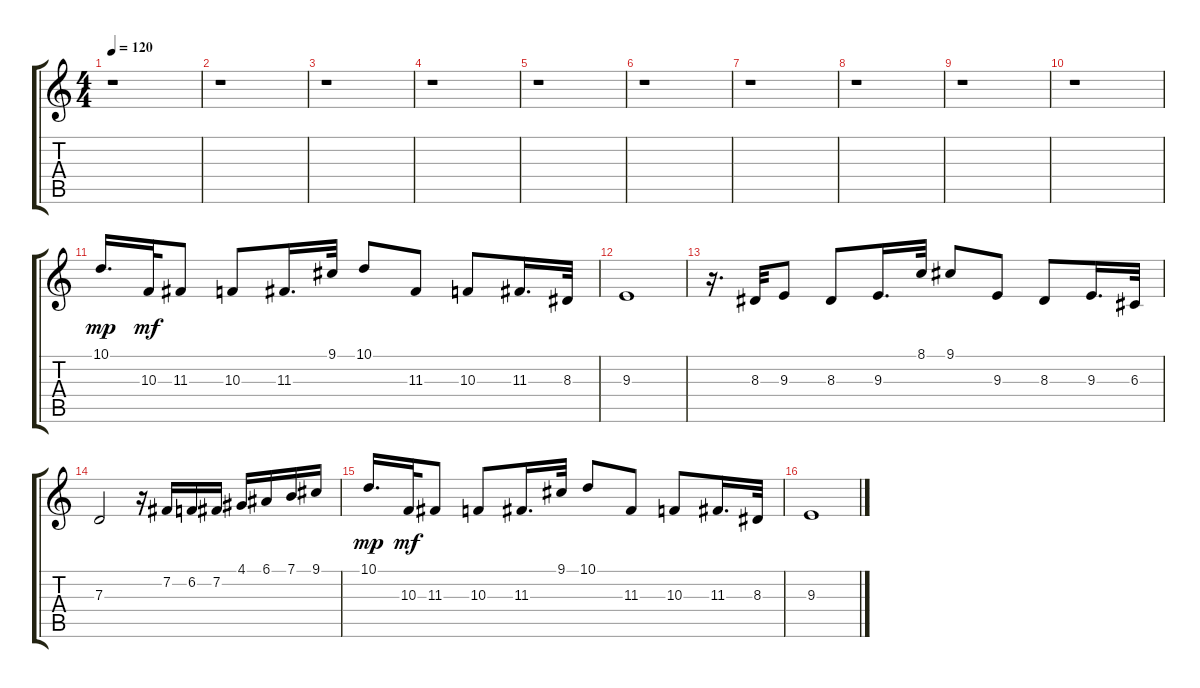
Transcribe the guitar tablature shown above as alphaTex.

\track "" {instrument tangoaccordion}
\staff {score tabs}
\tuning (E4 B3 G3 D3 A2 E2) {hide}
\ts (4 4)
\tempo 120
\clef g2
\ks c
r.1{dy ff} |
r.1 |
r.1 |
r.1 |
r.1 |
r.1 |
r.1 |
r.1 |
r.1 |
r.1 |
10.1.16{d dy mp} 10.3.32{dy mf} 11.3.8 10.3.8 11.3.16{d} 9.1.32 10.1.8 11.3.8 10.3.8 11.3.16{d} 8.3.32 |
9.3.1 |
r.16{d} 8.3.32 9.3.8 8.3.8 9.3.16{d} 8.1.32 9.1.8 9.3.8 8.3.8 9.3.16{d} 6.3.32 |
7.3.2 r.16 7.2.16 6.2.16 7.2.16 4.1.16 6.1.16 7.1.16 9.1.16 |
10.1.16{d dy mp} 10.3.32{dy mf} 11.3.8 10.3.8 11.3.16{d} 9.1.32 10.1.8 11.3.8 10.3.8 11.3.16{d} 8.3.32 |
9.3.1
